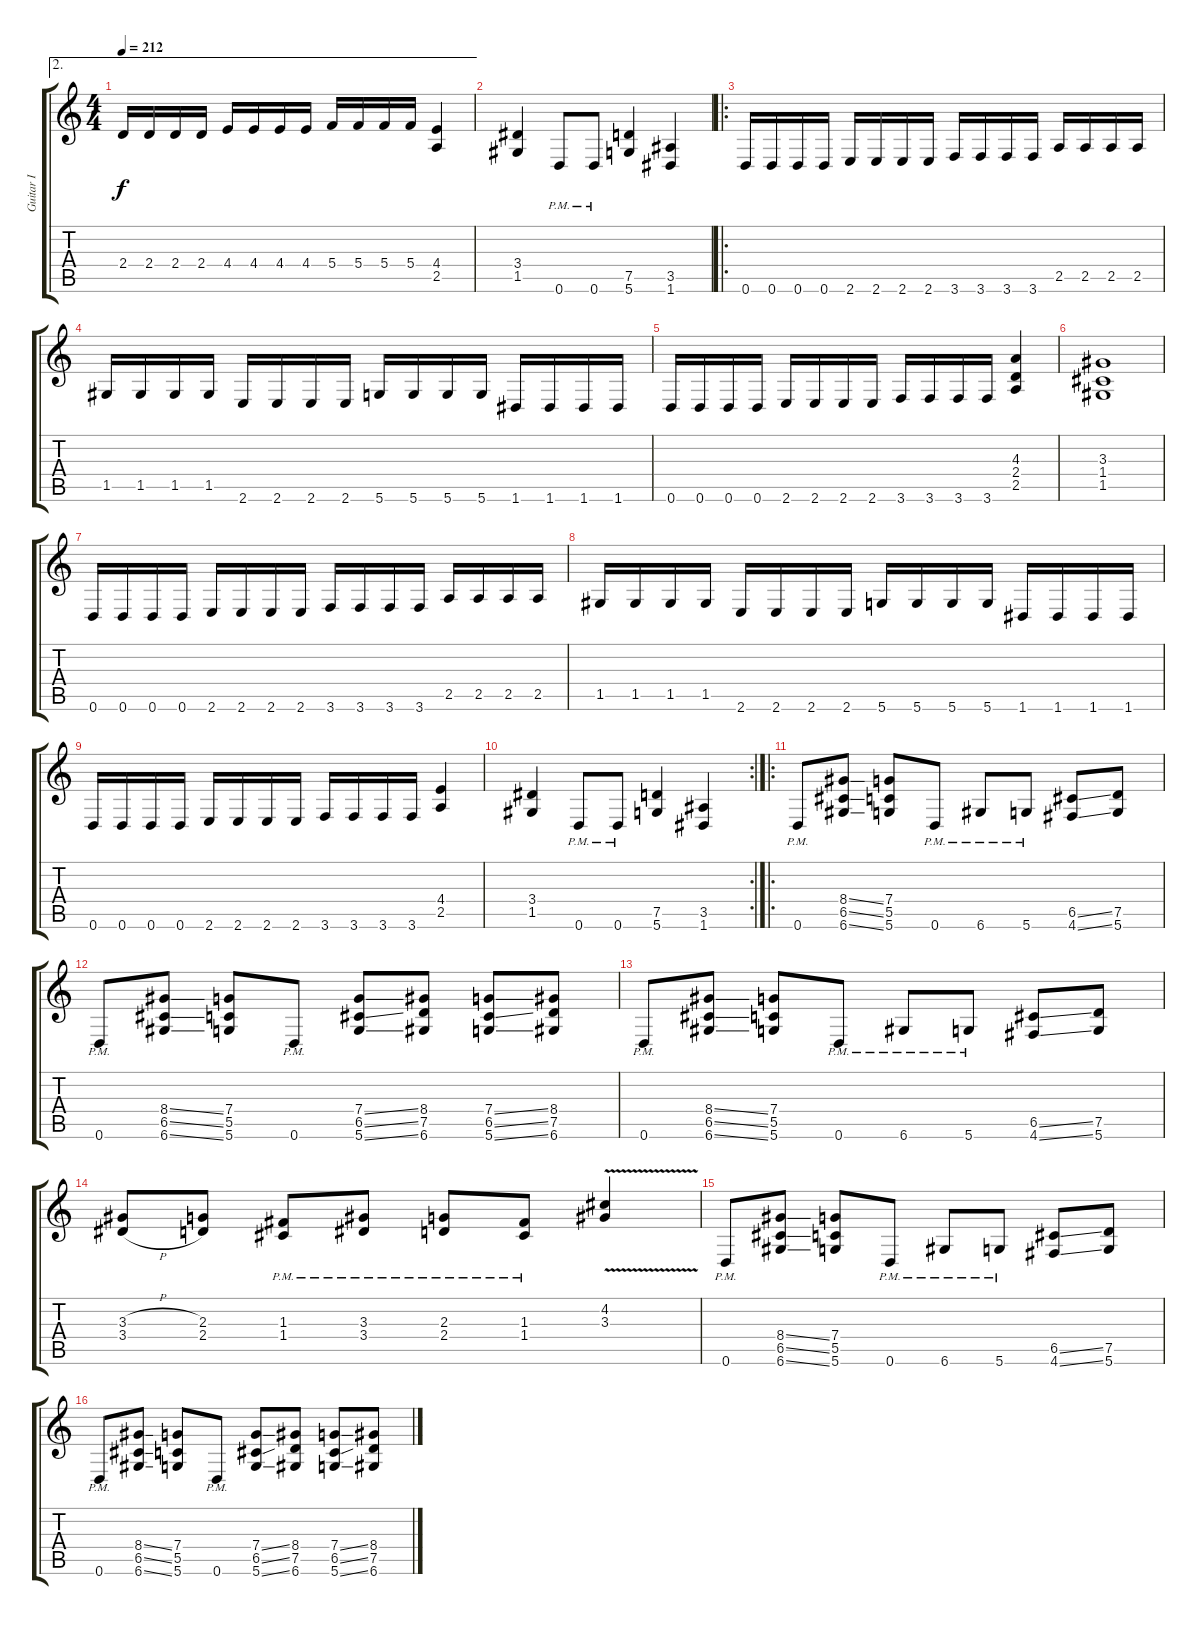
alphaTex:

\track ("Guitar I" "Guitar I") {instrument distortionguitar}
\staff {score tabs}
\tuning (D4 A3 F3 C3 G2 D2) {hide}
\ae 2
\ts (4 4)
\tempo 212
\clef g2
\ks c
2.4.16{dy f} 2.4.16 2.4.16 2.4.16 4.4.16 4.4.16 4.4.16 4.4.16 5.4.16 5.4.16 5.4.16 5.4.16 (4.4 2.5).4 |
(3.4 1.5).4 0.6{pm}.8 0.6{pm}.8 (7.5 5.6).4 (3.5 1.6).4 |
\ro
0.6.16 0.6.16 0.6.16 0.6.16 2.6.16 2.6.16 2.6.16 2.6.16 3.6.16 3.6.16 3.6.16 3.6.16 2.5.16 2.5.16 2.5.16 2.5.16 |
1.5.16 1.5.16 1.5.16 1.5.16 2.6.16 2.6.16 2.6.16 2.6.16 5.6.16 5.6.16 5.6.16 5.6.16 1.6.16 1.6.16 1.6.16 1.6.16 |
0.6.16 0.6.16 0.6.16 0.6.16 2.6.16 2.6.16 2.6.16 2.6.16 3.6.16 3.6.16 3.6.16 3.6.16 (4.3 2.4 2.5).4 |
(3.3 1.4 1.5).1 |
0.6.16 0.6.16 0.6.16 0.6.16 2.6.16 2.6.16 2.6.16 2.6.16 3.6.16 3.6.16 3.6.16 3.6.16 2.5.16 2.5.16 2.5.16 2.5.16 |
1.5.16 1.5.16 1.5.16 1.5.16 2.6.16 2.6.16 2.6.16 2.6.16 5.6.16 5.6.16 5.6.16 5.6.16 1.6.16 1.6.16 1.6.16 1.6.16 |
0.6.16 0.6.16 0.6.16 0.6.16 2.6.16 2.6.16 2.6.16 2.6.16 3.6.16 3.6.16 3.6.16 3.6.16 (4.4 2.5).4 |
\rc 2
(3.4 1.5).4 0.6{pm}.8 0.6{pm}.8 (7.5 5.6).4 (3.5 1.6).4 |
\ro
0.6{pm}.8 (8.4{ss} 6.5{ss} 6.6{ss}).8 (7.4 5.5 5.6).8 0.6{pm}.8 6.6{pm}.8 5.6{pm}.8 (6.5{ss} 4.6{ss}).8 (7.5 5.6).8 |
0.6{pm}.8 (8.4{ss} 6.5{ss} 6.6{ss}).8 (7.4 5.5 5.6).8 0.6{pm}.8 (7.4{ss} 6.5{ss} 5.6{ss}).8 (8.4 7.5 6.6).8 (7.4{ss} 6.5{ss} 5.6{ss}).8 (8.4 7.5 6.6).8 |
0.6{pm}.8 (8.4{ss} 6.5{ss} 6.6{ss}).8 (7.4 5.5 5.6).8 0.6{pm}.8 6.6{pm}.8 5.6{pm}.8 (6.5{ss} 4.6{ss}).8 (7.5 5.6).8 |
(3.3{h} 3.4{h}).8 (2.3 2.4).8 (1.3{pm} 1.4{pm}).8 (3.3{pm} 3.4{pm}).8 (2.3{pm} 2.4{pm}).8 (1.3{pm} 1.4{pm}).8 (4.2 3.3{v}).4 |
0.6{pm}.8 (8.4{ss} 6.5{ss} 6.6{ss}).8 (7.4 5.5 5.6).8 0.6{pm}.8 6.6{pm}.8 5.6{pm}.8 (6.5{ss} 4.6{ss}).8 (7.5 5.6).8 |
0.6{pm}.8 (8.4{ss} 6.5{ss} 6.6{ss}).8 (7.4 5.5 5.6).8 0.6{pm}.8 (7.4{ss} 6.5{ss} 5.6{ss}).8 (8.4 7.5 6.6).8 (7.4{ss} 6.5{ss} 5.6{ss}).8 (8.4 7.5 6.6).8
